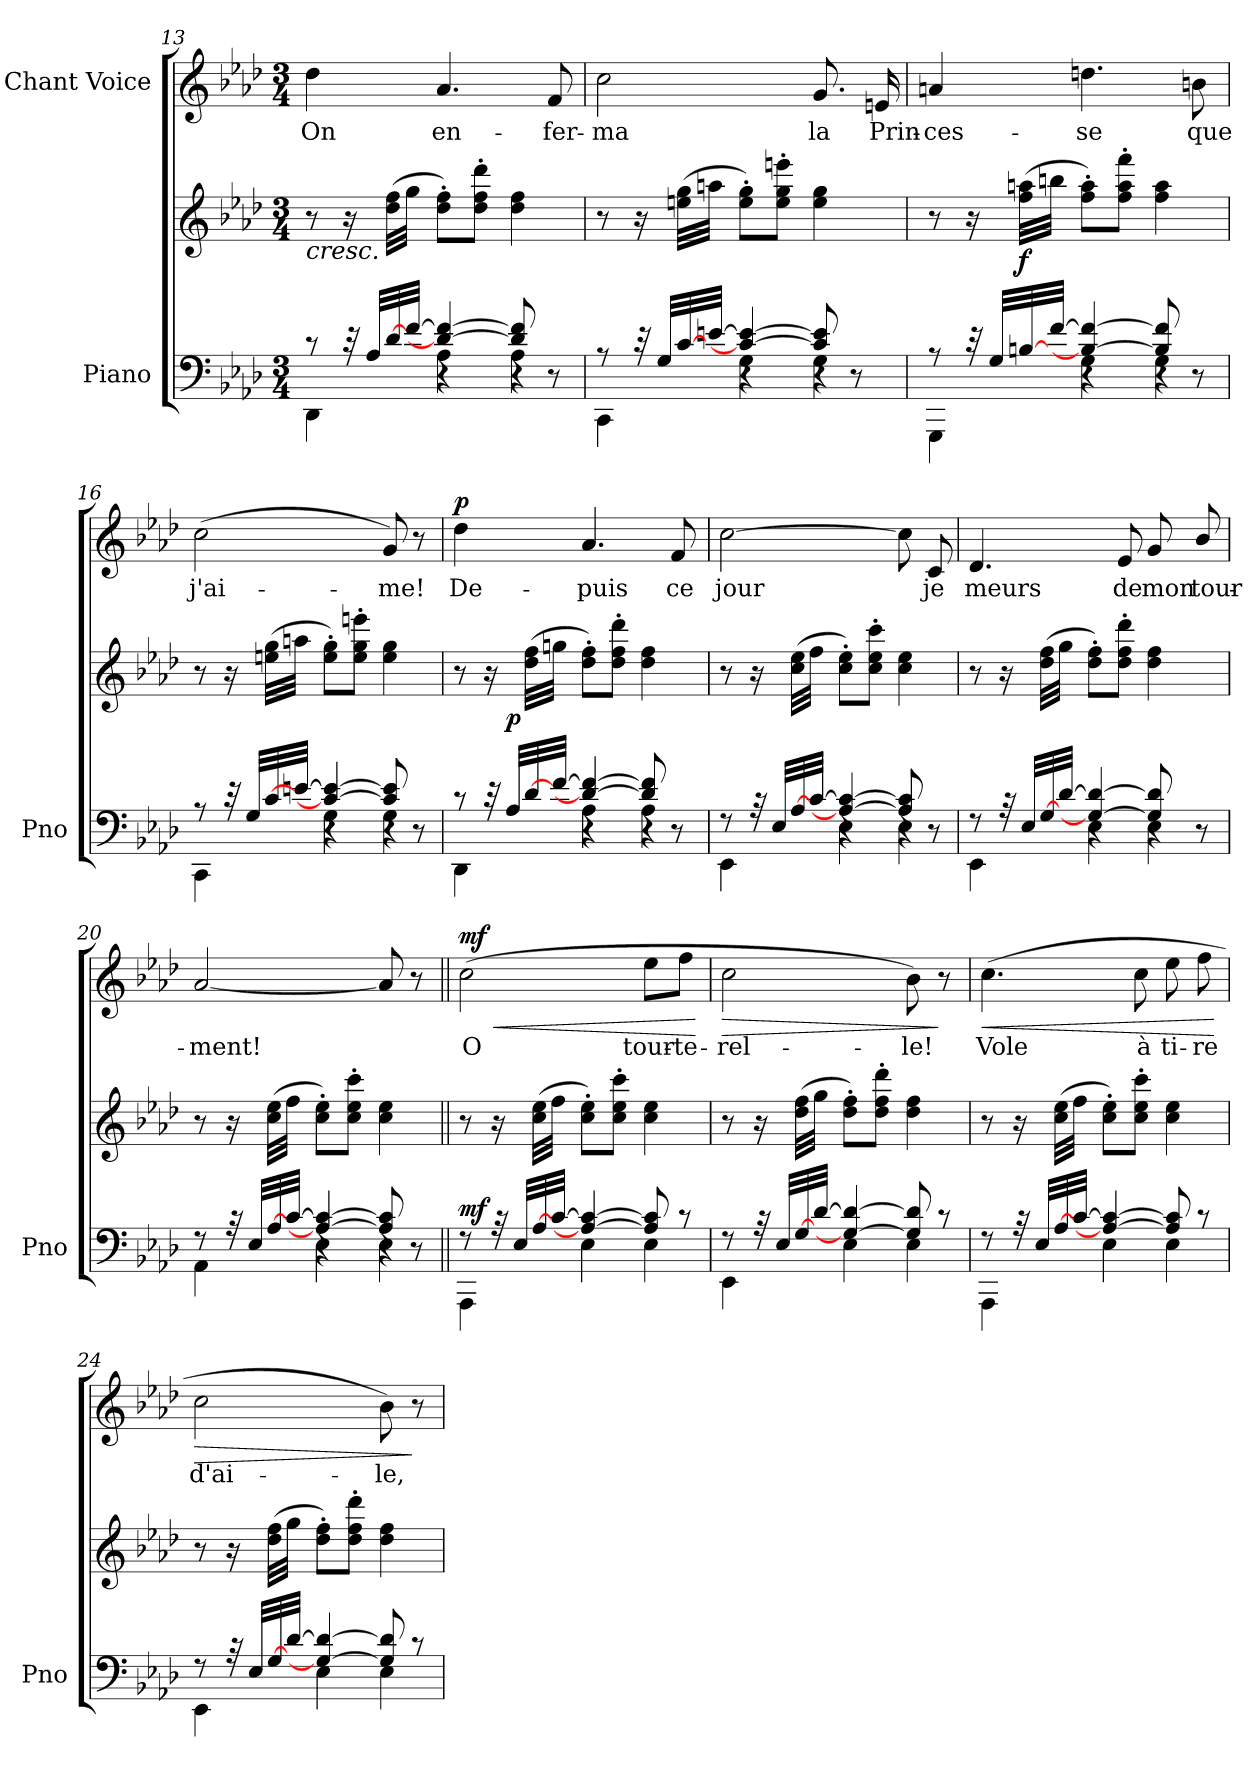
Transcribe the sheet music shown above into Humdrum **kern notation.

**kern	**kern	**dynam	**kern	**text	**dynam
*part2	*part2	*part2	*part1	*part1	*part1
*staff3	*staff2	*staff2/3	*staff1	*staff1	*staff1
*I"Piano	*	*	*I"Chant Voice	*	*
*I'Pno	*	*	*	*	*
*clefF4	*clefG2	*	*clefG2	*	*
*k[b-e-a-d-]	*k[b-e-a-d-]	*	*k[b-e-a-d-]	*	*
*M3/4	*M3/4	*	*M3/4	*	*
=13	=13	=13	=13	=13	=13
*^	*	*	*	*	*
*	*^	*	*	*	*	*
!	!	!	!LO:TX:b:i:t=cresc.	!	!	!	!
!	!	!	!	!LO:DY:a=2	!	!	!
!	!	!	!	!LO:DY:n=1:a=2	!	!	!LO:DY:a
!	!	!	!	!	!	!	!LO:DY:n=1:a
8r	4DD-\	4ryy	8r	other-dynamics f	4dd-\	On	other-dynamics f
32r	.	.	16r	.	.	.	.
32A-/LLL	.	.	.	.	.	.	.
[<32d-/	.	.	(32dd-\ 32ff\LLL	.	.	.	.
[32f/JJJ	.	.	32gg\JJJ	.	.	.	.
4d-/_ 4f/_	4A-\	4r	8dd-\' 8ff\'L)	.	4.a-/	en-	.
.	.	.	8dd-\' 8ff\' 8ddd-\'J	.	.	.	.
8d-/] 8f/]	4A-\	4r	4dd-\ 4ff\	.	.	.	.
8r	.	.	.	.	8f/	-fer-	.
=14	=14	=14	=14	=14	=14	=14	=14
8r	4CC\	4ryy	8r	.	2cc\	-ma	.
32r	.	.	16r	.	.	.	.
32G/LLL	.	.	.	.	.	.	.
[<32c/	.	.	(32een\ 32gg\LLL	.	.	.	.
[32en/JJJ	.	.	32aan\JJJ	.	.	.	.
4c/_ 4e/_	4G\	4r	8ee\' 8gg\'L)	.	.	.	.
.	.	.	8ee\' 8gg\' 8eeen\'J	.	.	.	.
8c/] 8e/]	4G\	4r	4ee\ 4gg\	.	8.g/	la	.
8r	.	.	.	.	.	.	.
.	.	.	.	.	16en/	Prin-	.
=15	=15	=15	=15	=15	=15	=15	=15
8r	4GGG\	4ryy	8r	.	4an/	-ces-	.
32r	.	.	16r	.	.	.	.
32G/LLL	.	.	.	.	.	.	.
!	!	!	!	!LO:DY:b	!	!	!
[<32Bn/	.	.	(32ff\ 32aan\LLL	f	.	.	.
[32f/JJJ	.	.	32bbn\JJJ	.	.	.	.
4B/_ 4f/_	4G\	4r	8ff\' 8aa\'L)	.	4.ddn\	-se	.
.	.	.	8ff\' 8aa\' 8fff\'J	.	.	.	.
8B/] 8f/]	4G\	4r	4ff\ 4aa\	.	.	.	.
8r	.	.	.	.	8bn\	que	.
=16	=16	=16	=16	=16	=16	=16	=16
8r	4CC\	4ryy	8r	.	(2cc\	j'ai-	.
32r	.	.	16r	.	.	.	.
32G/LLL	.	.	.	.	.	.	.
[<32c/	.	.	(32een\ 32gg\LLL	.	.	.	.
[32en/JJJ	.	.	32aan\JJJ	.	.	.	.
4c/_ 4e/_	4G\	4r	8ee\' 8gg\'L)	.	.	.	.
.	.	.	8ee\' 8gg\' 8eeen\'J	.	.	.	.
8c/] 8e/]	4G\	4r	4ee\ 4gg\	.	8g/)	-me!	.
8r	.	.	.	.	8r	.	.
=17	=17	=17	=17	=17	=17	=17	=17
!	!	!	!	!	!	!	!LO:DY:a
*	*	*	*^	*	*	*	*
8r	4DD-\	4ryy	8r	8ryy	.	4dd-\	De-	p
32r	.	.	16r	32ryy	.	.	.	.
!	!	!	!	!	!LO:DY:b	!	!	!
32A-/LLL	.	.	.	2ryy	p	.	.	.
[<32d-/	.	.	(32dd-\ 32ff\LLL	.	.	.	.	.
[32f/JJJ	.	.	32ggn\JJJ	.	.	.	.	.
4d-/_ 4f/_	4A-\	4r	8dd-\' 8ff\'L)	.	.	4.a-/	-puis	.
.	.	.	8dd-\' 8ff\' 8ddd-\'J	.	.	.	.	.
8d-/] 8f/]	4A-\	4r	4dd-\ 4ff\	.	.	.	.	.
8r	.	.	.	.	.	8f/	ce	.
.	.	.	.	16.ryy	.	.	.	.
*	*	*	*v	*v	*	*	*	*
=18	=18	=18	=18	=18	=18	=18	=18
8r	4EE-\	4ryy	8r	.	[2cc\	jour	.
32r	.	.	16r	.	.	.	.
32E-/LLL	.	.	.	.	.	.	.
[<32A-/	.	.	(32cc\ 32ee-\LLL	.	.	.	.
[32c/JJJ	.	.	32ff\JJJ	.	.	.	.
4A-/_ 4c/_	4E-\	4r	8cc\' 8ee-\'L)	.	.	.	.
.	.	.	8cc\' 8ee-\' 8ccc\'J	.	.	.	.
8A-/] 8c/]	4E-\	4r	4cc\ 4ee-\	.	8cc\]	.	.
8r	.	.	.	.	8c/	je	.
=19	=19	=19	=19	=19	=19	=19	=19
8r	4EE-\	4ryy	8r	.	4.d-/	meurs	.
32r	.	.	16r	.	.	.	.
32E-/LLL	.	.	.	.	.	.	.
[<32G/	.	.	(32dd-\ 32ff\LLL	.	.	.	.
[32d-/JJJ	.	.	32gg\JJJ	.	.	.	.
4G/_ 4d-/_	4E-\	4r	8dd-\' 8ff\'L)	.	.	.	.
.	.	.	8dd-\' 8ff\' 8ddd-\'J	.	8e-/	de	.
8G/] 8d-/]	4E-\	4r	4dd-\ 4ff\	.	8g/	mon	.
8r	.	.	.	.	8b-/	tour-	.
=20	=20	=20	=20	=20	=20	=20	=20
8r	4AA-\	4ryy	8r	.	[2a-/	-ment!	.
32r	.	.	16r	.	.	.	.
32E-/LLL	.	.	.	.	.	.	.
[<32A-/	.	.	(32cc\ 32ee-\LLL	.	.	.	.
[32c/JJJ	.	.	32ff\JJJ	.	.	.	.
4A-/_ 4c/_	4E-\	4r	8cc\' 8ee-\'L)	.	.	.	.
.	.	.	8cc\' 8ee-\' 8ccc\'J	.	.	.	.
8A-/] 8c/]	4E-\	4r	4cc\ 4ee-\	.	8a-/]	.	.
8r	.	.	.	.	8r	.	.
*	*v	*v	*	*	*	*	*
=21||	=21||	=21||	=21||	=21||	=21||	=21||
!	!	!	!LO:DY:a=2	!	!	!LO:HP:b
!	!	!	!	!	!	!LO:DY:n=1:a
8r	4AAA-\	8r	mf	(2cc\	O	< mf
32r	.	16r	.	.	.	.
32E-/LLL	.	.	.	.	.	.
[<32A-/	.	(32cc\ 32ee-\LLL	.	.	.	.
[32c/JJJ	.	32ff\JJJ	.	.	.	.
4A-/_ 4c/_	4E-\	8cc\' 8ee-\'L)	.	.	.	.
.	.	8cc\' 8ee-\' 8ccc\'J	.	.	.	.
8A-/] 8c/]	4E-\	4cc\ 4ee-\	.	8ee-\L	tour-	.
8r	.	.	.	8ff\J	-te-	.
*v	*v	*	*	*	*	*
.	.	.	.	.	[
=22	=22	=22	=22	=22	=22
*^	*	*	*	*	*
!	!	!	!	!	!	!LO:HP:b
8r	4EE-\	8r	.	2cc\	-rel-	>
32r	.	16r	.	.	.	.
32E-/LLL	.	.	.	.	.	.
[<32G/	.	(32dd-\ 32ff\LLL	.	.	.	.
[32d-/JJJ	.	32gg\JJJ	.	.	.	.
4G/_ 4d-/_	4E-\	8dd-\' 8ff\'L)	.	.	.	.
.	.	8dd-\' 8ff\' 8ddd-\'J	.	.	.	.
8G/] 8d-/]	4E-\	4dd-\ 4ff\	.	8b-\)	-le!	.
8r	.	.	.	8r	.	]
=23	=23	=23	=23	=23	=23	=23
!	!	!	!	!	!	!LO:HP:b
8r	4AAA-\	8r	.	(4.cc\	Vole	<
32r	.	16r	.	.	.	.
32E-/LLL	.	.	.	.	.	.
[<32A-/	.	(32cc\ 32ee-\LLL	.	.	.	.
[32c/JJJ	.	32ff\JJJ	.	.	.	.
4A-/_ 4c/_	4E-\	8cc\' 8ee-\'L)	.	.	.	.
.	.	8cc\' 8ee-\' 8ccc\'J	.	8cc\	à	.
8A-/] 8c/]	4E-\	4cc\ 4ee-\	.	8ee-\	ti-	.
8r	.	.	.	8ff\	-re	.
*v	*v	*	*	*	*	*
.	.	.	.	.	[
=24	=24	=24	=24	=24	=24
*^	*	*	*	*	*
!	!	!	!	!	!	!LO:HP:b
8r	4EE-\	8r	.	2cc\	d'ai-	>
32r	.	16r	.	.	.	.
32E-/LLL	.	.	.	.	.	.
[<32G/	.	(32dd-\ 32ff\LLL	.	.	.	.
[32d-/JJJ	.	32gg\JJJ	.	.	.	.
4G/_ 4d-/_	4E-\	8dd-\' 8ff\'L)	.	.	.	.
.	.	8dd-\' 8ff\' 8ddd-\'J	.	.	.	.
8G/] 8d-/]	4E-\	4dd-\ 4ff\	.	8b-\)	-le,	.
8r	.	.	.	8r	.	]
*v	*v	*	*	*	*	*
=	=	=	=	=	=
*-	*-	*-	*-	*-	*-
